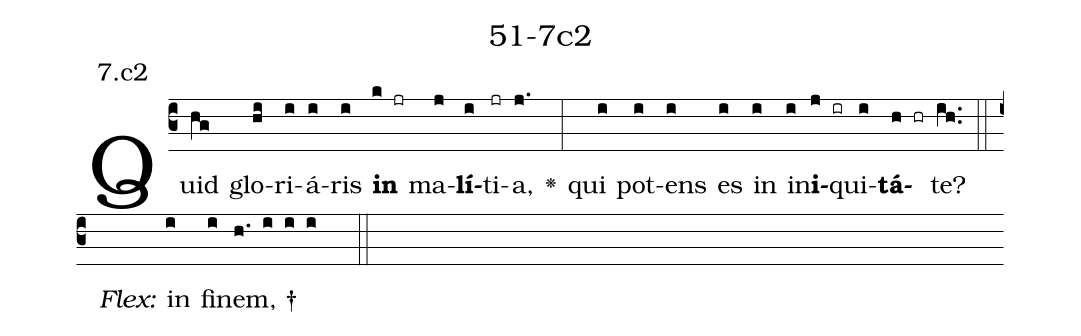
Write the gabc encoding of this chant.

name: 51-7c2;
annotation: 7.c2;
%%
(c3)Quid(hg) glo(hi)ri(i)á(i)ris(i) <b>in</b>(k jr) ma(j)<b>lí</b>(i)ti(jr)a,(j.) <v>\greheightstar</v>(:) qui(i) pot(i)ens(i) es(i) in(i) in(i)<b>i</b>(j ir)qui(i)<b>tá</b>(h hr)te?(ih..) (::)
<i>Flex:</i>()  in(i) fi(i)nem, †(h. i i i  ::)

%E(i) u(i) o(j) u(i) a(h) e.(ih..) (::)
